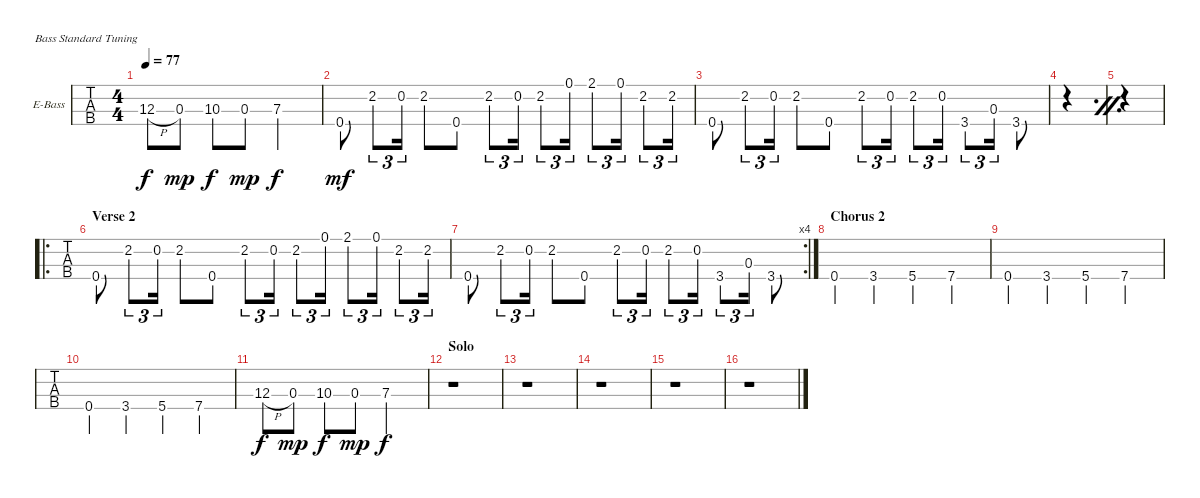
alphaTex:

\defaultSystemsLayout 4
\bracketExtendMode groupsimilarinstruments
\firstSystemTrackNameOrientation horizontal
\otherSystemsTrackNameOrientation horizontal
\track ("Bass" "E-Bass") {instrument electricbassfinger}
\staff {tabs}
\tuning (G2 D2 A1 E1)
\ts (4 4)
\tempo 77
\clef f4
\scale
0.333333
\ks c
12.3{h}.8{dy f} 0.3.8{dy mp} 10.3.8{dy f} 0.3.8{dy mp} 7.3.2{dy f} |
\scale
0.333333 0.4.8{dy mf} 2.2.8{tu (3 2)} 0.2.16{tu (3 2)} 2.2.8 0.4.8 2.2.8{tu (3 2)} 0.2.16{tu (3 2)} 2.2.8{tu (3 2)} 0.1.16{tu (3 2)} 2.1.8{tu (3 2)} 0.1.16{tu (3 2)} 2.2.8{tu (3 2)} 2.2.16{tu (3 2)} |
\scale
0.333333 0.4.8 2.2.8{tu (3 2)} 0.2.16{tu (3 2)} 2.2.8 0.4.8 2.2.8{tu (3 2)} 0.2.16{tu (3 2)} 2.2.8{tu (3 2)} 0.2.16{tu (3 2)} 3.4.8{tu (3 2)} 0.3.16{tu (3 2)} 3.4.8 |
\simile firstofdouble
\scale
0.333333 |
\simile secondofdouble
\scale
0.333333 |
\ro
\section ("" "Verse 2")
\simile none
\scale
0.362745 0.4.8 2.2.8{tu (3 2)} 0.2.16{tu (3 2)} 2.2.8 0.4.8 2.2.8{tu (3 2)} 0.2.16{tu (3 2)} 2.2.8{tu (3 2)} 0.1.16{tu (3 2)} 2.1.8{tu (3 2)} 0.1.16{tu (3 2)} 2.2.8{tu (3 2)} 2.2.16{tu (3 2)} |
\rc 4
\scale
0.333333 0.4.8 2.2.8{tu (3 2)} 0.2.16{tu (3 2)} 2.2.8 0.4.8 2.2.8{tu (3 2)} 0.2.16{tu (3 2)} 2.2.8{tu (3 2)} 0.2.16{tu (3 2)} 3.4.8{tu (3 2)} 0.3.16{tu (3 2)} 3.4.8 |
\section ("" "Chorus 2")
\scale
0.303922 0.4.4 3.4.4 5.4.4 7.4.4 |
\scale
0.333333 0.4.4 3.4.4 5.4.4 7.4.4 |
\scale
0.333333 0.4.4 3.4.4 5.4.4 7.4.4 |
\scale
0.333333 12.3{h}.8{dy f} 0.3.8{dy mp} 10.3.8{dy f} 0.3.8{dy mp} 7.3.2{dy f} |
\section ("" "Solo")
\scale
0.333333 r.1 |
\scale
0.333333 r.1 |
\scale
0.333333 r.1 |
r.1 |
r.1
